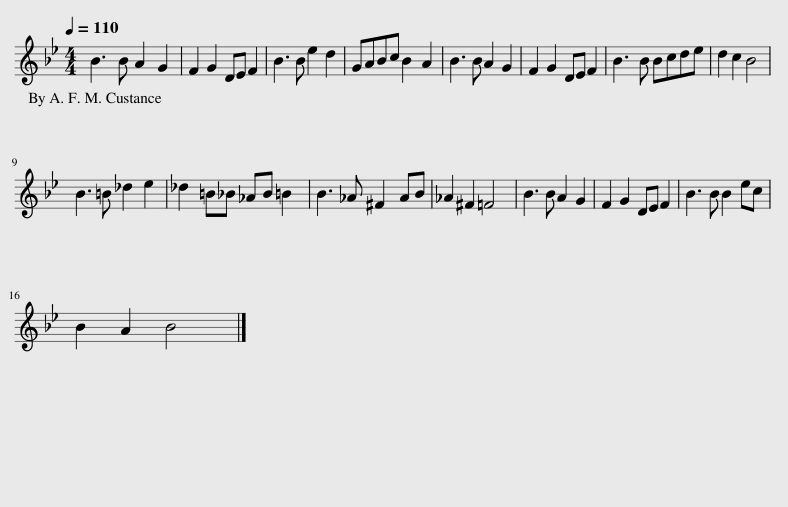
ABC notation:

X:1
L:1/8
Q:1/4=110
M:4/4
I:linebreak $
K:Bb
V:1 treble
V:1
 B3 B A2 G2 | F2 G2 DE F2 | B3 B e2 d2 | GABc B2 A2 | B3 B A2 G2 | %5
 F2 G2 DE F2 | B3 B Bcde | d2 c2 B4 |$ B3 =B _d2 e2 | _d2 =B_B _AB =B2 | %10
 B3 _A ^F2 AB | _A2 ^F2 =F4 | B3 B A2 G2 | F2 G2 DE F2 | B3 B B2 ec |$ %15
 B2 A2 B4 |] %16
